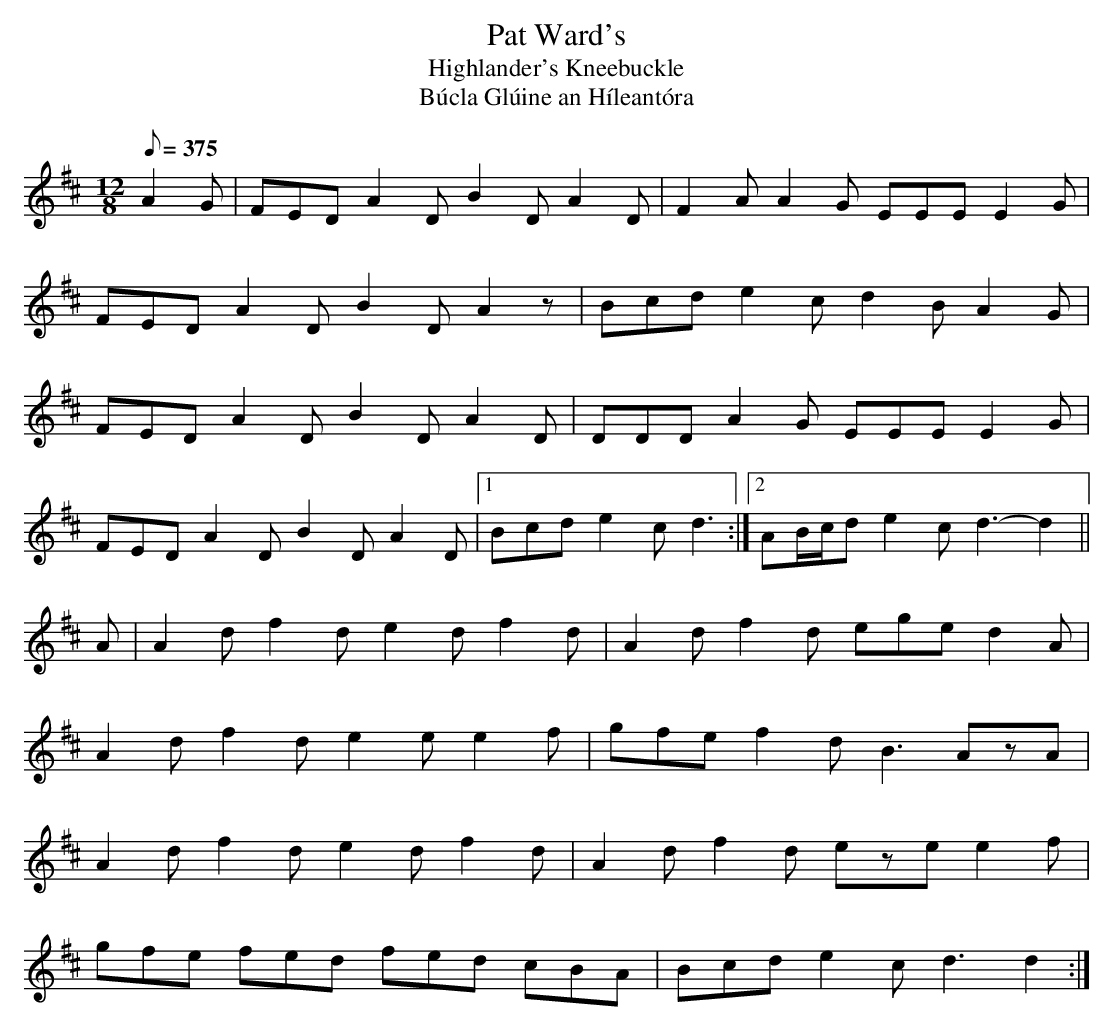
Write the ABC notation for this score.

X:1
T: Pat Ward's
T: Highlander's Kneebuckle
T: B\'ucla Gl\'uine an H\'ileant\'ora
L: 1/8
M: 12/8
Q: 375
K: D
A2G|FED A2D B2D A2D|F2A A2G EEE E2G|
FED A2D B2D A2z|Bcd e2c d2B A2G|
FED A2D B2D A2D|DDD A2G EEE E2G|
FED A2D B2D A2D|1 Bcd e2c d3 :|2\
AB/c/d e2c d3-d2||
A|A2d f2d e2d f2d|A2d f2d ege d2A|
A2d f2d e2e e2f|gfe f2d B3 AzA|
A2d f2d e2d f2d|A2d f2d eze e2f|
gfe fed fed cBA|Bcd e2c d3 d2 :|
